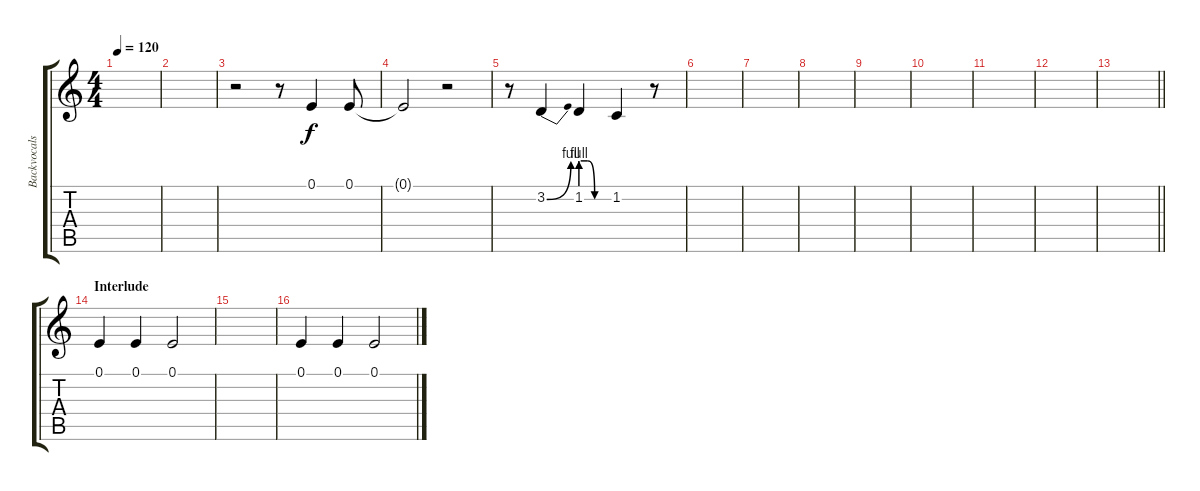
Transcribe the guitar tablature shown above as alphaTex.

\track ("Backvocals" "Backvocals") {instrument trombone}
\staff {score tabs}
\tuning (E4 B3 G3 D3 A2 E2) {hide}
\ts (4 4)
\tempo 120
\clef g2
\ks c
|
|
r.2 r.8 0.1.4 0.1.8 |
0.1{t}.2 r.2 |
r.8 3.2{be (bend 0 0 60 4)}.4 1.2{be (custom 0 4 15 4 30 0 60 0)}.4 1.2.4 r.8 |
|
|
|
|
|
|
|
\barLineRight lightlight
|
\section ("" "Interlude")
0.1.4 0.1.4 0.1.2 |
|
0.1.4 0.1.4 0.1.2
